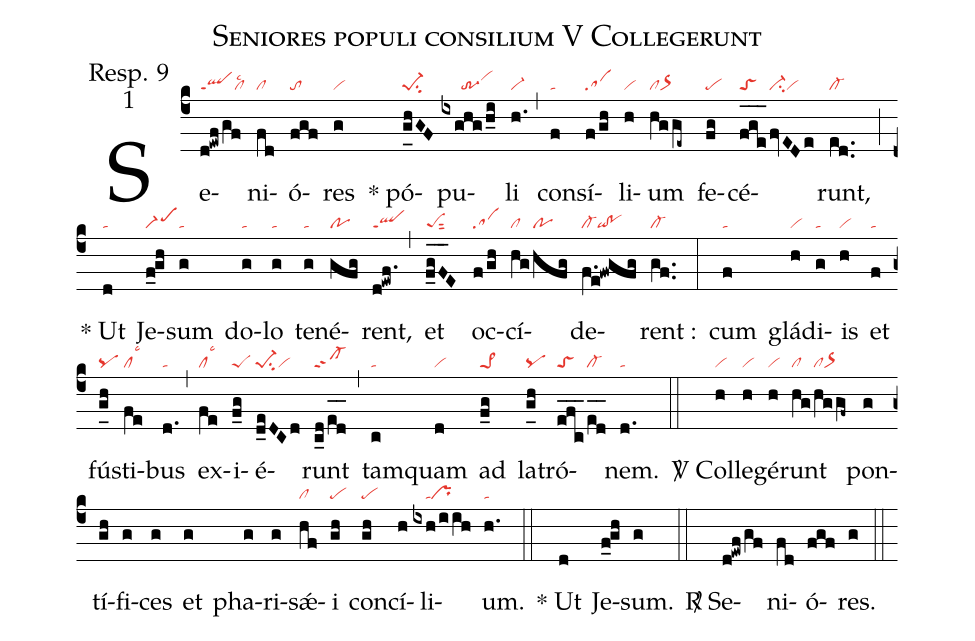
name:Seniores populi consilium V Collegerunt;
office-part:Resp. 9 ;
mode:1;
nabc-lines:1;
%%
(c4) Se(d!ewf/gf|qlppt1cllsc2)ni(fd|cl)ó(fgf|to)res(g|vi) <sp>*</sp>
pó(g_[uh:l]hGF|pe-1su2)pu(ixghg/h_i|//////tr-3vihj)li(h.|vi-) (,)
con(f|ta)sí(f/gh|sa)li(h|vi)um(hgge~|clor>)
fe(fg|pe)cé(f_[oh:h]g_[oh:h]e_[oh:h]|toS|fvEDe|ci-vi)runt,(ed..|cl-) (;)
<sp>*</sp> Ut(d|ta) Je(f_0!gh|scM1)sum(g|ta) do(g|ta)lo(g|ta)
te(g|ta)né(gfg|po)rent,(d!ewf.|qlppt1) (,)
et(f_0g_[oh:h]F_[oh:h]E|peSsut2)
oc(f/gh|sa)cí(hg|cl|hfg|po)de(f.e!fwgfg|cl-qi!po)rent :(gf..|cl-) (:)
cum(f|ta) glá(h|vi)di(g|ta)is(h|vi) et(f|ta)
fú(g_[uh:l]h|pq)sti(fe|cllsc3)bus(d.|ta) (,)
ex(fe|cllsc3)i(f_g|peS)é(d_eDCd|pe-1su2vi)runt(c_d/e_[oh:h]d_[oh:h]|cl-ppt2) (,)
tam(c|ta)quam(d|vi) ad(f_g|pe>1)
la(g_[uh:l]h|pq)tró(e_f_c_2|toS|e_[oh:h]d_[oh:h]|cl-)nem.(d.|ta) (::)
<sp>V/</sp> Col(h|vi)le(h|vi)gé(h|vi)runt(hg|cl|hggf~|clor>)
pon(g)tí(gh)fi(g)ces(g) et(g) pha(g)ri(g)sǽ(hf|cl)i(gh|pe)
con(gh|pe)cí(h)li(ixh/iih|////tapr)um.(h.|ta) (::)
<sp>*</sp> Ut(d) Je(f_0!gh)sum.(g) (::)
<sp>R/</sp> Se(d!ewf/gf)ni(fd)ó(fgf)res.(g) (::)
